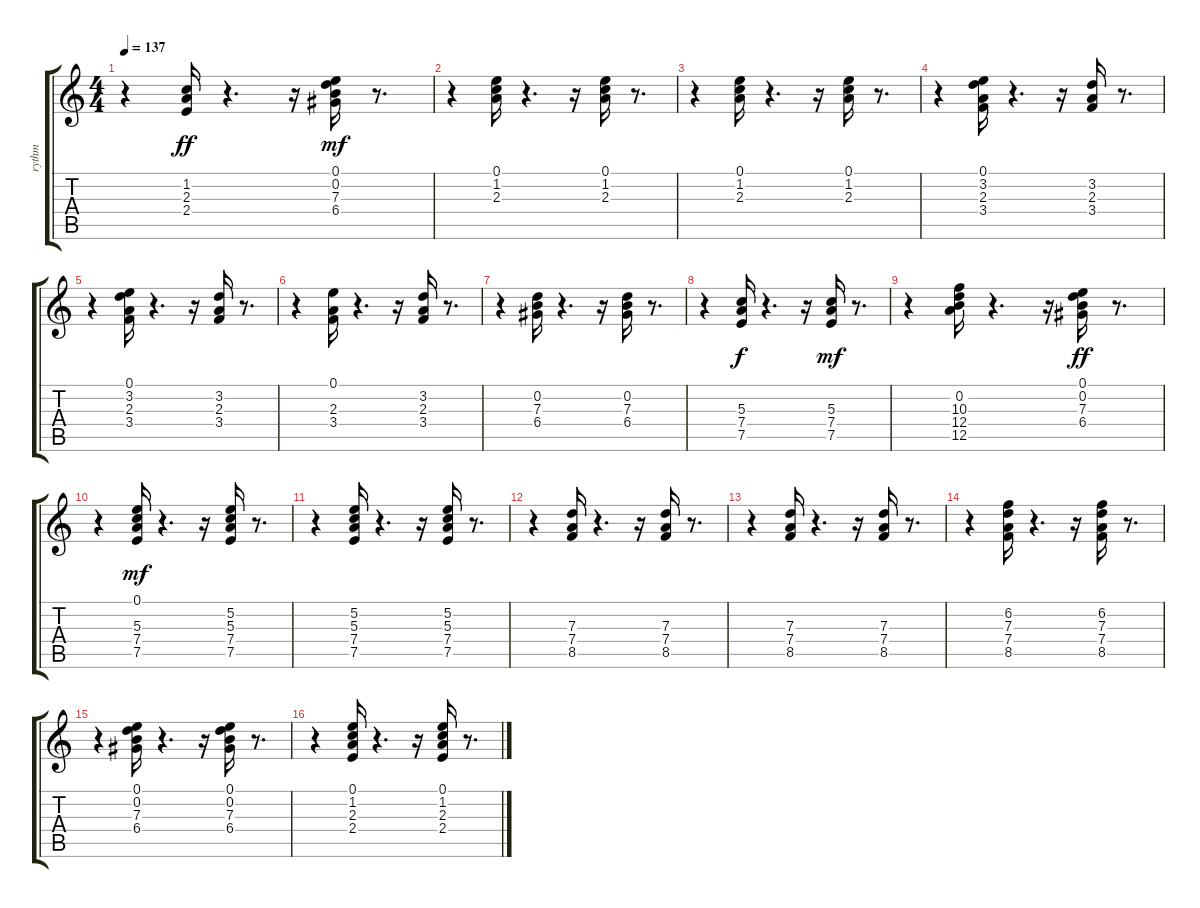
\track ("rythm" "rythm") {instrument acousticguitarsteel}
\staff {score tabs}
\tuning (E4 B3 G3 D3 A2 E2) {hide}
\ts (4 4)
\tempo 137
\clef g2
\ks c
r.4{dy f} (1.2 2.3 2.4).16{dy ff} r.4{d} r.16 (0.1 0.2 7.3 6.4).16{dy mf} r.8{d} |
r.4 (0.1 1.2 2.3).16 r.4{d} r.16 (0.1 1.2 2.3).16 r.8{d} |
r.4 (0.1 1.2 2.3).16 r.4{d} r.16 (0.1 1.2 2.3).16 r.8{d} |
r.4 (0.1 3.2 2.3 3.4).16 r.4{d} r.16 (3.2 2.3 3.4).16 r.8{d} |
r.4 (0.1 3.2 2.3 3.4).16 r.4{d} r.16 (3.2 2.3 3.4).16 r.8{d} |
r.4 (0.1 2.3 3.4).16 r.4{d} r.16 (3.2 2.3 3.4).16 r.8{d} |
r.4 (0.2 7.3 6.4).16 r.4{d} r.16 (0.2 7.3 6.4).16 r.8{d} |
r.4 (5.3 7.4 7.5).16{dy f} r.4{d} r.16 (5.3 7.4 7.5).16{dy mf} r.8{d} |
r.4 (0.2 10.3 12.4 12.5).16 r.4{d} r.16 (0.1 0.2 7.3 6.4).16{dy ff} r.8{d} |
r.4 (0.1 5.3 7.4 7.5).16{dy mf} r.4{d} r.16 (5.2 5.3 7.4 7.5).16 r.8{d} |
r.4 (5.2 5.3 7.4 7.5).16 r.4{d} r.16 (5.2 5.3 7.4 7.5).16 r.8{d} |
r.4 (7.3 7.4 8.5).16 r.4{d} r.16 (7.3 7.4 8.5).16 r.8{d} |
r.4 (7.3 7.4 8.5).16 r.4{d} r.16 (7.3 7.4 8.5).16 r.8{d} |
r.4 (6.2 7.3 7.4 8.5).16 r.4{d} r.16 (6.2 7.3 7.4 8.5).16 r.8{d} |
r.4 (0.1 0.2 7.3 6.4).16 r.4{d} r.16 (0.1 0.2 7.3 6.4).16 r.8{d} |
r.4 (0.1 1.2 2.3 2.4).16 r.4{d} r.16 (0.1 1.2 2.3 2.4).16 r.8{d}
